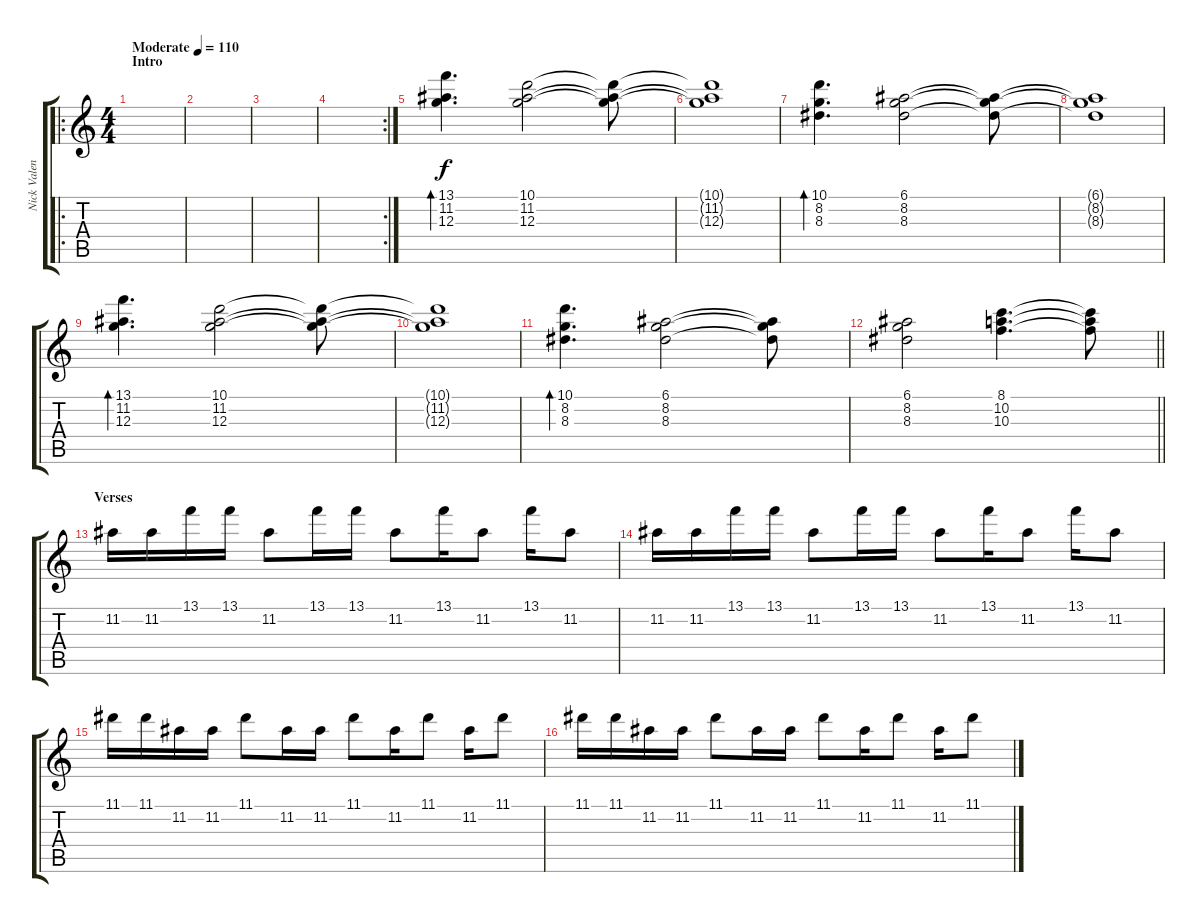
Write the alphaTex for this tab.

\track ("Nick Valensi" "Nick Valen") {instrument distortionguitar}
\staff {score tabs}
\tuning (E4 B3 G3 D3 A2 E2) {hide}
\ro
\ts (4 4)
\section ("" "Intro")
\tempo (110 "Moderate")
\clef g2
\ks c
|
|
|
\rc 2
|
(13.1 11.2 12.3).4{d bd 240} (10.1 11.2 12.3).2 (10.1{t} 11.2{t} 12.3{t}).8 |
(10.1{t} 11.2{t} 12.3{t}).1 |
(10.1 8.2 8.3).4{d bd 240} (6.1 8.2 8.3).2 (6.1{t} 8.2{t} 8.3{t}).8 |
(6.1{t} 8.2{t} 8.3{t}).1 |
(13.1 11.2 12.3).4{d bd 240} (10.1 11.2 12.3).2 (10.1{t} 11.2{t} 12.3{t}).8 |
(10.1{t} 11.2{t} 12.3{t}).1 |
(10.1 8.2 8.3).4{d bd 240} (6.1 8.2 8.3).2 (6.1{t} 8.2{t} 8.3{t}).8 |
\barLineRight lightlight
(6.1 8.2 8.3).2 (8.1 10.2 10.3).4{d} (8.1{t} 10.2{t} 10.3{t}).8 |
\section ("" "Verses")
11.2.16{volume 4} 11.2.16 13.1.16 13.1.16 11.2.8 13.1.16 13.1.16 11.2.8 13.1.16 11.2.8 13.1.16 11.2.8 |
11.2.16 11.2.16 13.1.16 13.1.16 11.2.8 13.1.16 13.1.16 11.2.8 13.1.16 11.2.8 13.1.16 11.2.8 |
11.1.16 11.1.16 11.2.16 11.2.16 11.1.8 11.2.16 11.2.16 11.1.8 11.2.16 11.1.8 11.2.16 11.1.8 |
11.1.16 11.1.16 11.2.16 11.2.16 11.1.8 11.2.16 11.2.16 11.1.8 11.2.16 11.1.8 11.2.16 11.1.8
